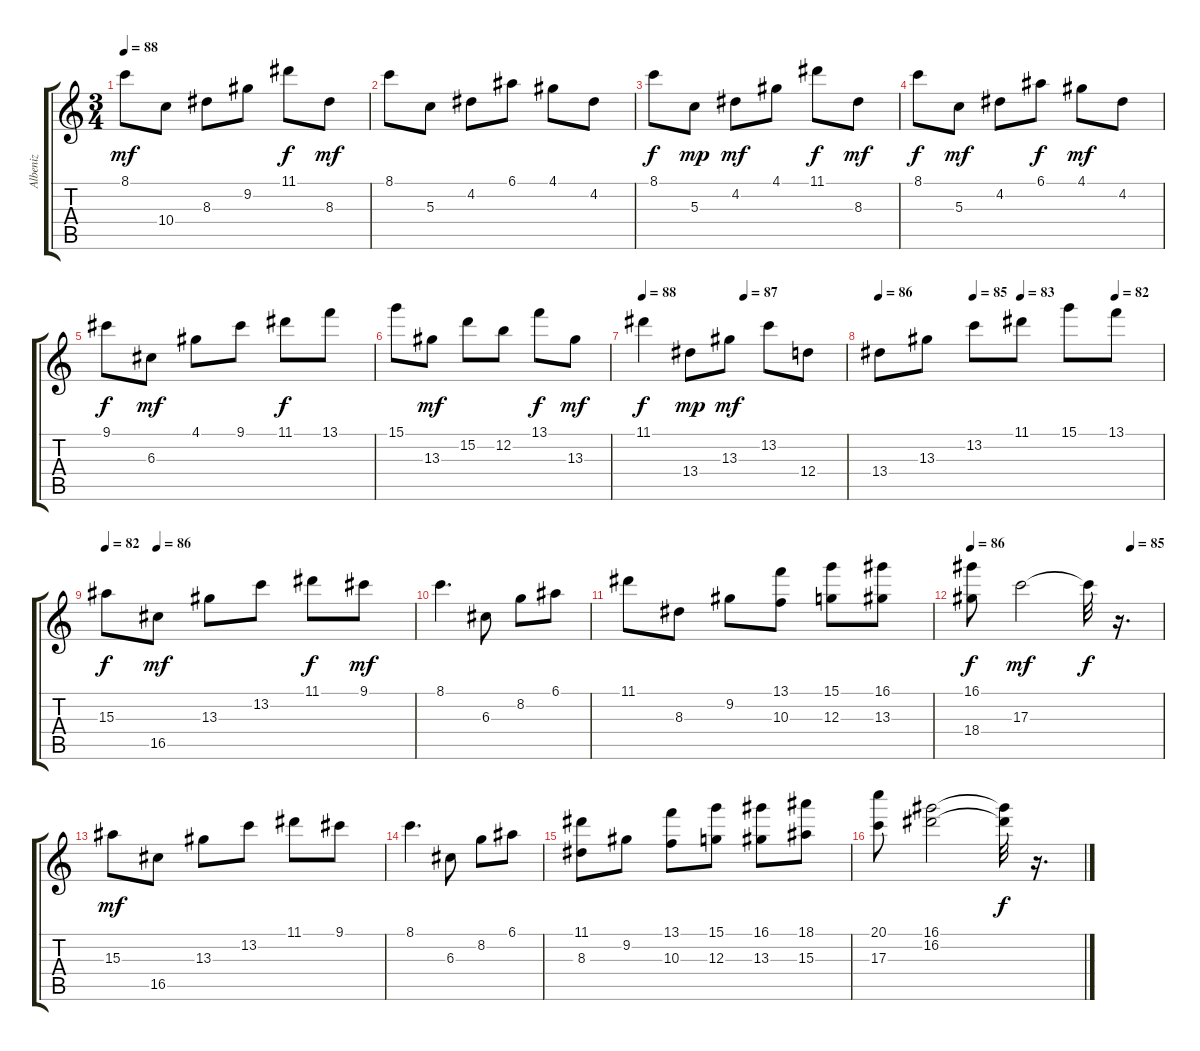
\track ("Albeniz" "Albeniz") {solo instrument acousticguitarnylon}
\staff {score tabs}
\tuning (E4 B3 G3 D3 A2 E2) {hide}
\ts (3 4)
\tempo 88
\clef g2
\ks c
8.1.8{dy mf instrument acousticguitarnylon} 10.4.8 8.3.8 9.2.8 11.1.8{dy f} 8.3.8{dy mf} |
8.1.8 5.3.8 4.2.8 6.1.8 4.1.8 4.2.8 |
8.1.8{dy f} 5.3.8{dy mp} 4.2.8{dy mf} 4.1.8 11.1.8{dy f} 8.3.8{dy mf} |
8.1.8{dy f} 5.3.8{dy mf} 4.2.8 6.1.8{dy f} 4.1.8{dy mf} 4.2.8 |
9.1.8{dy f} 6.3.8{dy mf} 4.1.8 9.1.8 11.1.8{dy f} 13.1.8 |
15.1.8 13.3.8{dy mf} 15.2.8 12.2.8 13.1.8{dy f} 13.3.8{dy mf} |
\tempo 88
\tempo (87 0.5)
11.1.4{dy f} 13.4.8{dy mp} 13.3.8{dy mf} 13.2.8 12.4.8 |
\tempo 86
\tempo (85 0.3333333333333333)
\tempo (83 0.5)
\tempo (82 0.8333333333333334)
13.4.8 13.3.8 13.2.8 11.1.8 15.1.8 13.1.8 |
\tempo 82
\tempo (86 0.16666666666666666)
15.3.8{dy f} 16.5.8{dy mf} 13.3.8 13.2.8 11.1.8{dy f} 9.1.8{dy mf} |
8.1.4{d} 6.3.8 8.2.8 6.1.8 |
11.1.8 8.3.8 9.2.8 (13.1 10.3).8 (15.1 12.3).8 (16.1 13.3).8 |
\tempo 86
\tempo (85 0.8333333333333334)
(16.1 18.4).8{dy f} 17.3.2{dy mf} 17.3{t}.32{dy f} r.16{d} |
15.3.8{dy mf} 16.5.8 13.3.8 13.2.8 11.1.8 9.1.8 |
8.1.4{d} 6.3.8 8.2.8 6.1.8 |
(11.1 8.3).8 9.2.8 (13.1 10.3).8 (15.1 12.3).8 (16.1 13.3).8 (18.1 15.3).8 |
(20.1 17.3).8 (16.1 16.2).2 (16.1{t} 16.2{t}).32{dy f} r.16{d}
